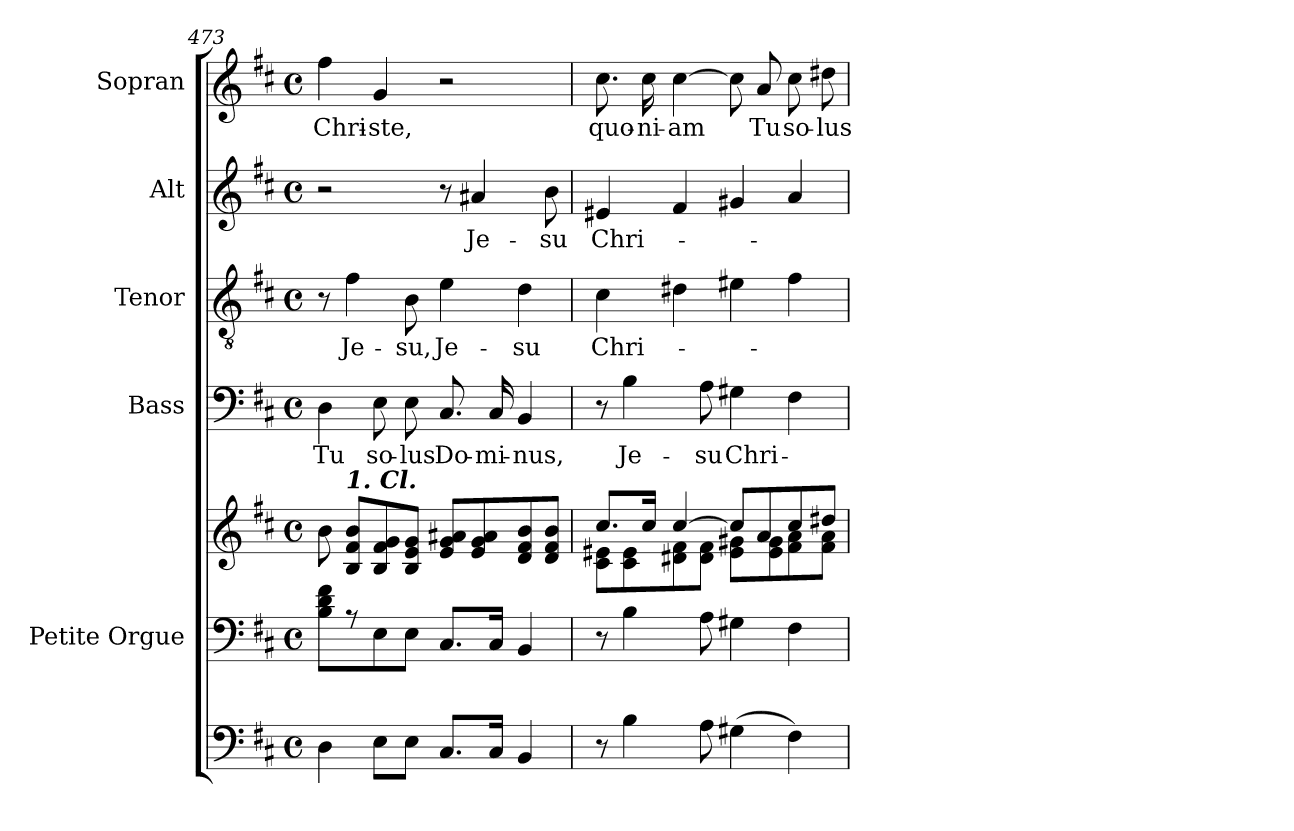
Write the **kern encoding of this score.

**kern	**kern	**kern	**kern	**text	**kern	**text	**kern	**text	**kern	**text
*part6	*part5	*part5	*part4	*part4	*part3	*part3	*part2	*part2	*part1	*part1
*staff7	*staff6	*staff5	*staff4	*staff4	*staff3	*staff3	*staff2	*staff2	*staff1	*staff1
*	*I"Petite Orgue	*	*I"Bass	*	*I"Tenor	*	*I"Alt	*	*I"Sopran	*
*	*I'Org. 1	*	*I'B.	*	*I'T.	*	*I'A.	*	*I'S.	*
!!LO:PB:g=z
*clefF4	*clefF4	*clefG2	*clefF4	*	*clefGv2	*	*clefG2	*	*clefG2	*
*k[f#c#]	*k[f#c#]	*k[f#c#]	*k[f#c#]	*	*k[f#c#]	*	*k[f#c#]	*	*k[f#c#]	*
*D:	*D:	*D:	*D:	*	*D:	*	*D:	*	*D:	*
*M4/4	*M4/4	*M4/4	*M4/4	*	*M4/4	*	*M4/4	*	*M4/4	*
*met(c)	*met(c)	*met(c)	*met(c)	*	*met(c)	*	*met(c)	*	*met(c)	*
=473	=473	=473	=473	=473	=473	=473	=473	=473	=473	=473
!	!	!	!	!LO:LY:b	!	!	!	!	!	!LO:LY:b
4D\	8B\ 8d\ 8f#\L	8b\	4D\	Tu	8r	.	2r	.	4ff#\	Chri-
!	!	!LO:TX:a:Bi:t=1. Cl.	!	!	!	!	!	!	!	!
!	!	!	!	!	!	!LO:LY:b	!	!	!	!
.	8r	8B/ 8f#/ 8b/L	.	.	4f#\	Je-	.	.	.	.
!	!	!	!	!LO:LY:b	!	!	!	!	!	!LO:LY:b
8E\L	8E\	8B/ 8f#/ 8g/	8E\	so-	.	.	.	.	4g/	-ste,
!	!	!	!	!LO:LY:b	!	!LO:LY:b	!	!	!	!
8E\J	8E\J	8B/ 8e/ 8g/J	8E\	-lus	8B\	-su,	.	.	.	.
!	!	!	!	!LO:LY:b	!	!LO:LY:b	!	!	!	!
8.C#/L	8.C#/L	8e/ 8g/ 8a#X/L	8.C#/	Do-	4e\	Je-	8r	.	2r	.
!	!	!	!	!	!	!	!	!LO:LY:b	!	!
.	.	8e/ 8g/ 8a#/	.	.	.	.	4a#X/	Je-	.	.
!	!	!	!	!LO:LY:b	!	!	!	!	!	!
16C#/Jk	16C#/Jk	.	16C#/	-mi-	.	.	.	.	.	.
!	!	!	!	!LO:LY:b	!	!LO:LY:b	!	!	!	!
4BB/	4BB/	8d/ 8f#/ 8b/	4BB/	-nus,	4d\	-su	.	.	.	.
!	!	!	!	!	!	!	!	!LO:LY:b	!	!
.	.	8d/ 8f#/ 8b/J	.	.	.	.	8b\	-su	.	.
=474	=474	=474	=474	=474	=474	=474	=474	=474	=474	=474
*	*	*^	*	*	*	*	*	*	*	*
!	!	!	!	!	!	!	!LO:LY:b	!	!LO:LY:b	!	!LO:LY:b
8r	8r	8.cc#/L	8c#\ 8e#X\L	8r	.	4c#\	Chri-	4e#X/	Chri-	8.cc#\	quo-
!	!	!	!	!	!LO:LY:b	!	!	!	!	!	!
4B\	4B\	.	8c#\ 8e#\	4B\	Je-	.	.	.	.	.	.
!	!	!	!	!	!	!	!	!	!	!	!LO:LY:b
.	.	16cc#/Jk	.	.	.	.	.	.	.	16cc#\	-ni-
!	!	!	!	!	!	!	!	!	!	!	!LO:LY:b
.	.	[>4cc#/	8d#X\ 8f#\	.	.	4d#X\	.	4f#/	.	[4cc#\	-am
!	!	!	!	!	!LO:LY:b	!	!	!	!	!	!
8A\	8A\	.	8d#\ 8f#\J	8A\	-su	.	.	.	.	.	.
!	!	!	!	!	!LO:LY:b	!	!	!	!	!	!
(>4G#X\	4G#X\	8cc#/L]	8e#\ 8g#X\L	4G#X\	Chri-	4e#X\	.	4g#X/	.	8cc#\]	.
!	!	!	!	!	!	!	!	!	!	!	!LO:LY:b
.	.	8a/	8e#\ 8g#\	.	.	.	.	.	.	8a/	Tu
!	!	!	!	!	!	!	!	!	!	!	!LO:LY:b
4F#\)	4F#\	8cc#/	8f#\ 8a\	4F#\	.	4f#\	.	4a/	.	8cc#\	so-
!	!	!	!	!	!	!	!	!	!	!	!LO:LY:b
.	.	8dd#X/J	8f#\ 8a\J	.	.	.	.	.	.	8dd#X\	-lus
*	*	*v	*v	*	*	*	*	*	*	*	*
=	=	=	=	=	=	=	=	=	=	=
*-	*-	*-	*-	*-	*-	*-	*-	*-	*-	*-
